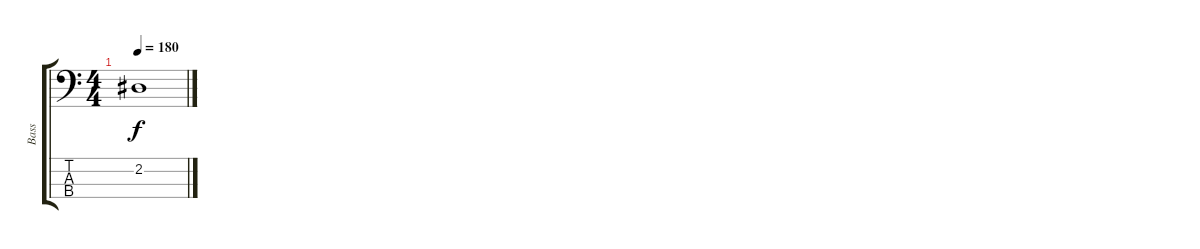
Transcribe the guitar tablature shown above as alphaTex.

\track ("Bass" "Bass") {instrument electricbassfinger}
\staff {score tabs}
\tuning (Gb2 Db2 Ab1 Eb1) {hide}
\ts (4 4)
\tempo 180
\clef f4
\ks c
2.2{t}.1{dy f}
